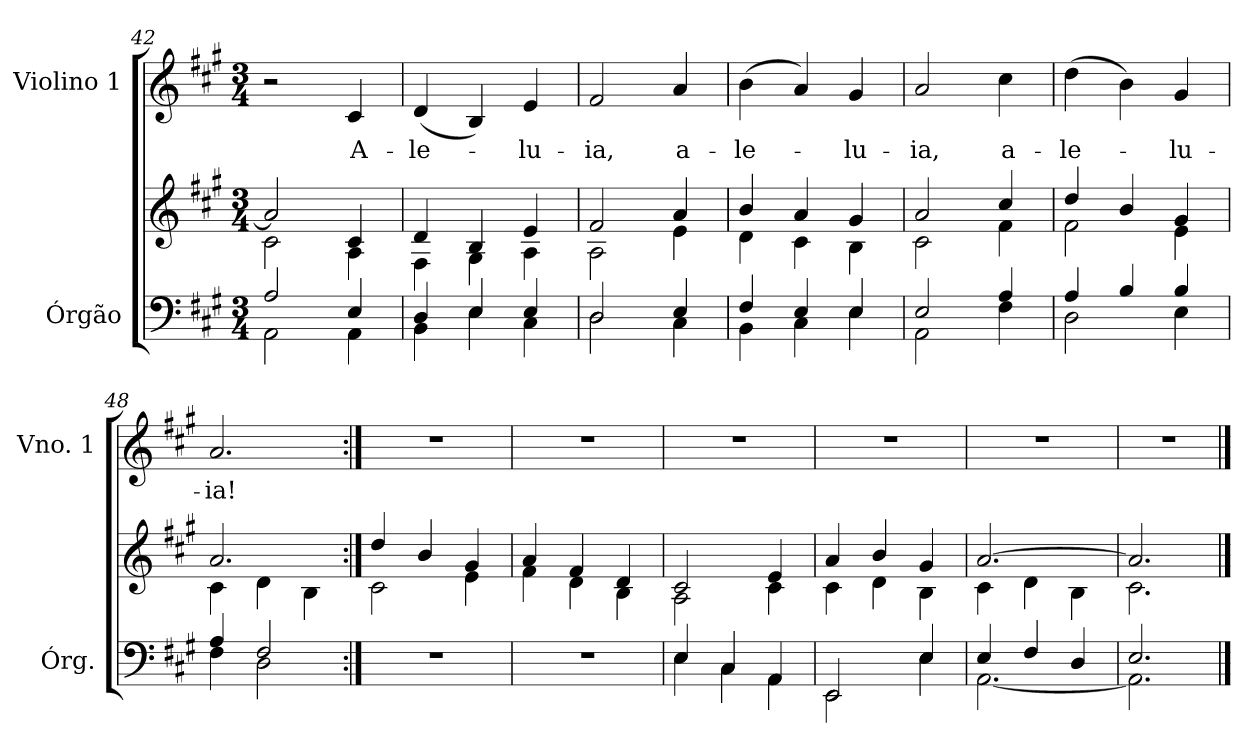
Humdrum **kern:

**kern	**kern	**kern	**text
*part2	*part2	*part1	*part1
*staff3	*staff2	*staff1	*staff1
*I"Órgão	*	*I"Violino 1	*
*I'Órg.	*	*I'Vno. 1	*
*clefF4	*clefG2	*clefG2	*
*k[f#c#g#]	*k[f#c#g#]	*k[f#c#g#]	*
*A:	*A:	*A:	*
*M3/4	*M3/4	*M3/4	*
=42	=42	=42	=42
*^	*^	*	*
2Ai/	2AAi\	2ai/]	2c#i\	2r	.
!	!	!	!	!	!LO:LY:b:color=#000000
4Ei/	4AAi\	4c#i/	4Ai\	4c#i/	A-
=43	=43	=43	=43	=43	=43
!	!	!	!	!	!LO:LY:b:color=#000000
4Di/	4BBi\	4di/	4F#i\	(4di/	-le-
4Ei/	4Ei\	4Bi/	4G#i\	4Bi/)	.
!	!	!	!	!	!LO:LY:b:color=#000000
4Ei/	4C#i\	4ei/	4Ai\	4ei/	-lu-
=44	=44	=44	=44	=44	=44
!	!	!	!	!	!LO:LY:b:color=#000000
2Di/	2Di\	2f#i/	2Ai\	2f#i/	-ia,
!	!	!	!	!	!LO:LY:b:color=#000000
4Ei/	4C#i\	4ai/	4ei\	4ai/	a-
=45	=45	=45	=45	=45	=45
!	!	!	!	!	!LO:LY:b:color=#000000
4F#i/	4BBi\	4bi/	4di\	(4bi\	-le-
4Ei/	4C#i\	4ai/	4c#i\	4ai/)	.
!	!	!	!	!	!LO:LY:b:color=#000000
4Ei/	4Ei\	4g#i/	4Bi\	4g#i/	-lu-
=46	=46	=46	=46	=46	=46
!	!	!	!	!	!LO:LY:b:color=#000000
2Ei/	2AAi\	2ai/	2c#i\	2ai/	-ia,
!	!	!	!	!	!LO:LY:b:color=#000000
4Ai/	4F#i\	4cc#i/	4f#i\	4cc#i\	a-
=47	=47	=47	=47	=47	=47
!	!	!	!	!	!LO:LY:b:color=#000000
4Ai/	2Di\	4ddi/	2f#i\	(4ddi\	-le-
4Bi/	.	4bi/	.	4bi\)	.
!	!	!	!	!	!LO:LY:b:color=#000000
4Bi/	4Ei\	4g#i/	4ei\	4g#i/	-lu-
!!LO:LB:g=z
=48	=48	=48	=48	=48	=48
!	!	!	!	!	!LO:LY:b:color=#000000
4Ai/	4F#i\	2.ai/	4c#i\	2.ai/	-ia!
2F#i/	2Di\	.	4di\	.	.
.	.	.	4Bi\	.	.
*v	*v	*	*	*	*
=49:|!	=49:|!	=49:|!	=49:|!	=49:|!
!LO:N:vis=1	!	!	!LO:N:vis=1	!
2.r	4ddi/	2c#i\	2.r	.
.	4bi/	.	.	.
.	4g#i/	4ei\	.	.
=50	=50	=50	=50	=50
!LO:N:vis=1	!	!	!LO:N:vis=1	!
2.r	4ai/	4f#i\	2.r	.
.	4f#i/	4di\	.	.
.	4di/	4Bi\	.	.
=51	=51	=51	=51	=51
*^	*	*	*	*
!	!	!	!	!LO:N:vis=1	!
4Ei/	4Ei\	2c#i/	2Ai\	2.r	.
4C#i/	4C#i\	.	.	.	.
4AAi/	4AAi\	4ei/	4c#i\	.	.
=52	=52	=52	=52	=52	=52
!	!	!	!	!LO:N:vis=1	!
2EEi/	2EEi\	4ai/	4c#i\	2.r	.
.	.	4bi/	4di\	.	.
4Ei/	4Ei\	4g#i/	4Bi\	.	.
=53	=53	=53	=53	=53	=53
!	!	!	!	!LO:N:vis=1	!
4Ei/	[<2.AAi\	[>2.ai/	4c#i\	2.r	.
4F#i/	.	.	4di\	.	.
4Di/	.	.	4Bi\	.	.
=54	=54	=54	=54	=54	=54
!	!	!	!	!LO:N:vis=1	!
2.Ei/	2.AAi\]	2.ai/]	2.c#i\	2.r	.
*v	*v	*	*	*	*
*	*v	*v	*	*
==	==	==	==
*-	*-	*-	*-
